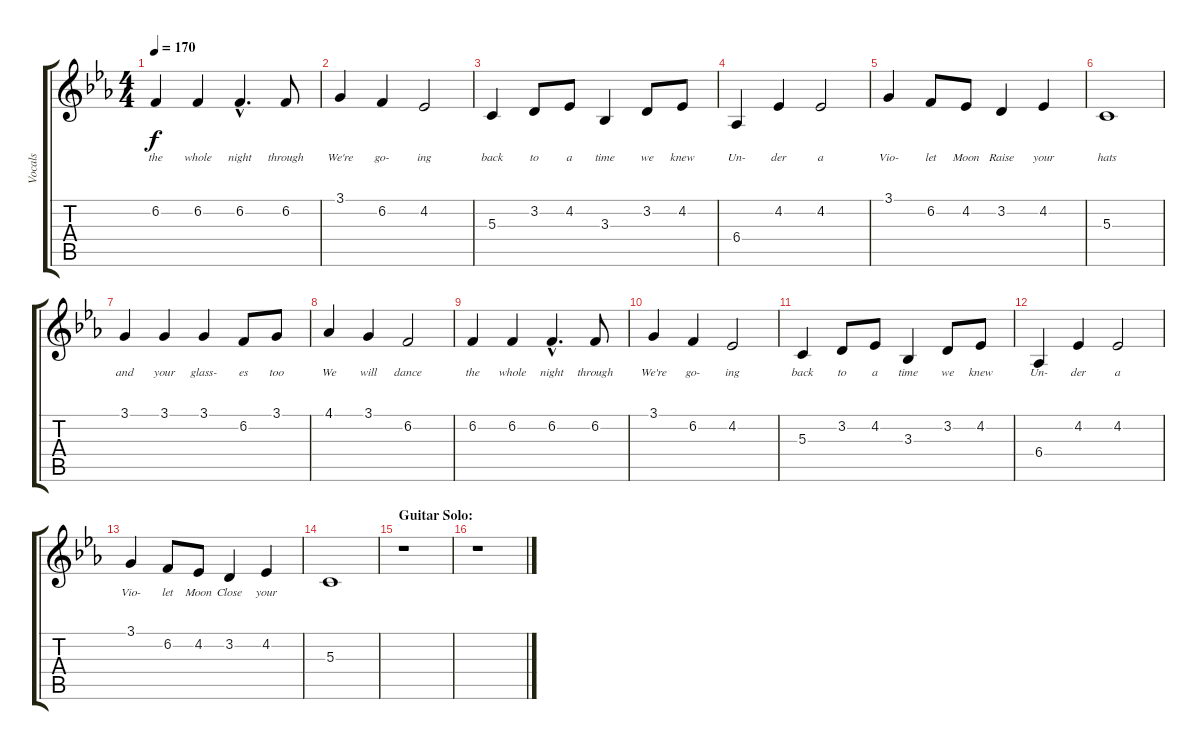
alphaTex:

\track ("Vocals" "Vocals") {instrument choiraahs}
\staff {score tabs}
\tuning (E4 B3 G3 D3 A2 E2) {hide}
\ts (4 4)
\tempo 170
\clef g2
\ks cminor
6.2.4{lyrics (0 "the") lyrics (1 "") lyrics (2 "") lyrics (3 "") lyrics (4 "") dy f} 6.2.4{lyrics (0 "whole") lyrics (1 "") lyrics (2 "") lyrics (3 "") lyrics (4 "")} 6.2{hac}.4{d lyrics (0 "night") lyrics (1 "") lyrics (2 "") lyrics (3 "") lyrics (4 "")} 6.2.8{lyrics (0 "through") lyrics (1 "") lyrics (2 "") lyrics (3 "") lyrics (4 "")} |
3.1.4{lyrics (0 "We're") lyrics (1 "") lyrics (2 "") lyrics (3 "") lyrics (4 "")} 6.2.4{lyrics (0 "go-") lyrics (1 "") lyrics (2 "") lyrics (3 "") lyrics (4 "")} 4.2.2{lyrics (0 "ing") lyrics (1 "") lyrics (2 "") lyrics (3 "") lyrics (4 "")} |
5.3.4{lyrics (0 "back") lyrics (1 "") lyrics (2 "") lyrics (3 "") lyrics (4 "")} 3.2.8{lyrics (0 "to") lyrics (1 "") lyrics (2 "") lyrics (3 "") lyrics (4 "")} 4.2.8{lyrics (0 "a") lyrics (1 "") lyrics (2 "") lyrics (3 "") lyrics (4 "")} 3.3.4{lyrics (0 "time") lyrics (1 "") lyrics (2 "") lyrics (3 "") lyrics (4 "")} 3.2.8{lyrics (0 "we") lyrics (1 "") lyrics (2 "") lyrics (3 "") lyrics (4 "")} 4.2.8{lyrics (0 "knew") lyrics (1 "") lyrics (2 "") lyrics (3 "") lyrics (4 "")} |
6.4.4{lyrics (0 "Un-") lyrics (1 "") lyrics (2 "") lyrics (3 "") lyrics (4 "")} 4.2.4{lyrics (0 "der") lyrics (1 "") lyrics (2 "") lyrics (3 "") lyrics (4 "")} 4.2.2{lyrics (0 "a") lyrics (1 "") lyrics (2 "") lyrics (3 "") lyrics (4 "")} |
3.1.4{lyrics (0 "Vio-") lyrics (1 "") lyrics (2 "") lyrics (3 "") lyrics (4 "")} 6.2.8{lyrics (0 "let") lyrics (1 "") lyrics (2 "") lyrics (3 "") lyrics (4 "")} 4.2.8{lyrics (0 "Moon") lyrics (1 "") lyrics (2 "") lyrics (3 "") lyrics (4 "")} 3.2.4{lyrics (0 "Raise") lyrics (1 "") lyrics (2 "") lyrics (3 "") lyrics (4 "")} 4.2.4{lyrics (0 "your") lyrics (1 "") lyrics (2 "") lyrics (3 "") lyrics (4 "")} |
5.3.1{lyrics (0 "hats") lyrics (1 "") lyrics (2 "") lyrics (3 "") lyrics (4 "")} |
3.1.4{lyrics (0 "and") lyrics (1 "") lyrics (2 "") lyrics (3 "") lyrics (4 "")} 3.1.4{lyrics (0 "your") lyrics (1 "") lyrics (2 "") lyrics (3 "") lyrics (4 "")} 3.1.4{lyrics (0 "glass-") lyrics (1 "") lyrics (2 "") lyrics (3 "") lyrics (4 "")} 6.2.8{lyrics (0 "es") lyrics (1 "") lyrics (2 "") lyrics (3 "") lyrics (4 "")} 3.1.8{lyrics (0 "too") lyrics (1 "") lyrics (2 "") lyrics (3 "") lyrics (4 "")} |
4.1.4{lyrics (0 "We") lyrics (1 "") lyrics (2 "") lyrics (3 "") lyrics (4 "")} 3.1.4{lyrics (0 "will") lyrics (1 "") lyrics (2 "") lyrics (3 "") lyrics (4 "")} 6.2.2{lyrics (0 "dance") lyrics (1 "") lyrics (2 "") lyrics (3 "") lyrics (4 "")} |
6.2.4{lyrics (0 "the") lyrics (1 "") lyrics (2 "") lyrics (3 "") lyrics (4 "")} 6.2.4{lyrics (0 "whole") lyrics (1 "") lyrics (2 "") lyrics (3 "") lyrics (4 "")} 6.2{hac}.4{d lyrics (0 "night") lyrics (1 "") lyrics (2 "") lyrics (3 "") lyrics (4 "")} 6.2.8{lyrics (0 "through") lyrics (1 "") lyrics (2 "") lyrics (3 "") lyrics (4 "")} |
3.1.4{lyrics (0 "We're") lyrics (1 "") lyrics (2 "") lyrics (3 "") lyrics (4 "")} 6.2.4{lyrics (0 "go-") lyrics (1 "") lyrics (2 "") lyrics (3 "") lyrics (4 "")} 4.2.2{lyrics (0 "ing") lyrics (1 "") lyrics (2 "") lyrics (3 "") lyrics (4 "")} |
5.3.4{lyrics (0 "back") lyrics (1 "") lyrics (2 "") lyrics (3 "") lyrics (4 "")} 3.2.8{lyrics (0 "to") lyrics (1 "") lyrics (2 "") lyrics (3 "") lyrics (4 "")} 4.2.8{lyrics (0 "a") lyrics (1 "") lyrics (2 "") lyrics (3 "") lyrics (4 "")} 3.3.4{lyrics (0 "time") lyrics (1 "") lyrics (2 "") lyrics (3 "") lyrics (4 "")} 3.2.8{lyrics (0 "we") lyrics (1 "") lyrics (2 "") lyrics (3 "") lyrics (4 "")} 4.2.8{lyrics (0 "knew") lyrics (1 "") lyrics (2 "") lyrics (3 "") lyrics (4 "")} |
6.4.4{lyrics (0 "Un-") lyrics (1 "") lyrics (2 "") lyrics (3 "") lyrics (4 "")} 4.2.4{lyrics (0 "der") lyrics (1 "") lyrics (2 "") lyrics (3 "") lyrics (4 "")} 4.2.2{lyrics (0 "a") lyrics (1 "") lyrics (2 "") lyrics (3 "") lyrics (4 "")} |
3.1.4{lyrics (0 "Vio-") lyrics (1 "") lyrics (2 "") lyrics (3 "") lyrics (4 "")} 6.2.8{lyrics (0 "let") lyrics (1 "") lyrics (2 "") lyrics (3 "") lyrics (4 "")} 4.2.8{lyrics (0 "Moon") lyrics (1 "") lyrics (2 "") lyrics (3 "") lyrics (4 "")} 3.2.4{lyrics (0 "Close") lyrics (1 "") lyrics (2 "") lyrics (3 "") lyrics (4 "")} 4.2.4{lyrics (0 "your") lyrics (1 "") lyrics (2 "") lyrics (3 "") lyrics (4 "")} |
5.3.1{lyrics (0 "") lyrics (1 "") lyrics (2 "") lyrics (3 "") lyrics (4 "")} |
\section ("" "Guitar Solo:")
r.1 |
r.1
